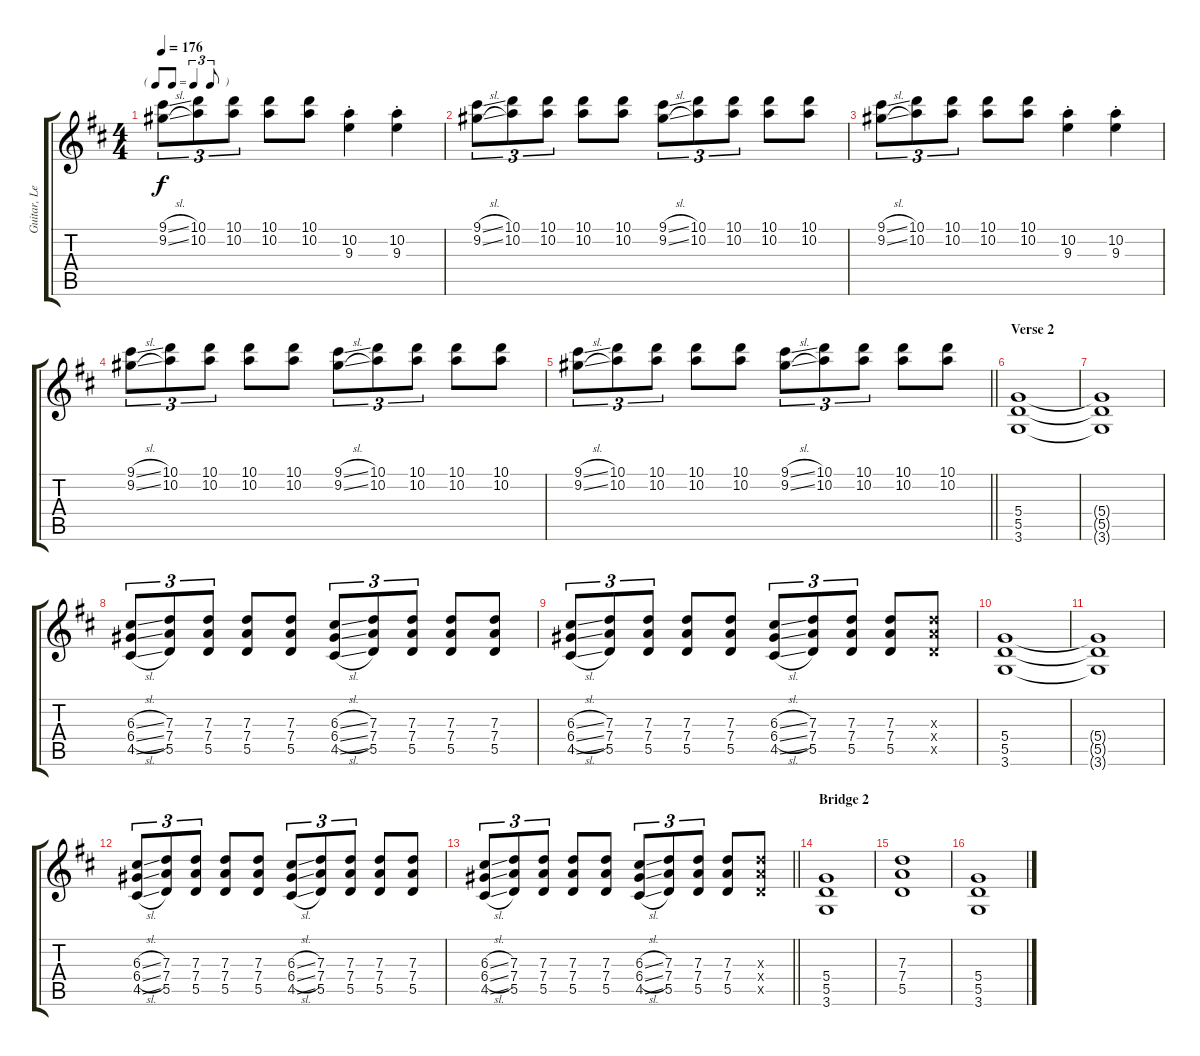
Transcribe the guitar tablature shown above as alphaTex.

\track ("Guitar, Lead" "Guitar, Le") {instrument overdrivenguitar}
\staff {score tabs}
\tuning (E4 B3 G3 D3 A2 E2) {hide}
\ts (4 4)
\tf triplet8th
\tempo 176
\clef g2
\ks d
(9.1{sl} 9.2{sl}).8{tu (3 2) dy f} (10.1 10.2).8{tu (3 2)} (10.1 10.2).8{tu (3 2)} (10.1 10.2).8 (10.1 10.2).8 (10.2{st} 9.3{st}).4 (10.2{st} 9.3{st}).4 |
(9.1{sl} 9.2{sl}).8{tu (3 2)} (10.1 10.2).8{tu (3 2)} (10.1 10.2).8{tu (3 2)} (10.1 10.2).8 (10.1 10.2).8 (9.1{sl} 9.2{sl}).8{tu (3 2)} (10.1 10.2).8{tu (3 2)} (10.1 10.2).8{tu (3 2)} (10.1 10.2).8 (10.1 10.2).8 |
(9.1{sl} 9.2{sl}).8{tu (3 2)} (10.1 10.2).8{tu (3 2)} (10.1 10.2).8{tu (3 2)} (10.1 10.2).8 (10.1 10.2).8 (10.2{st} 9.3{st}).4 (10.2{st} 9.3{st}).4 |
(9.1{sl} 9.2{sl}).8{tu (3 2)} (10.1 10.2).8{tu (3 2)} (10.1 10.2).8{tu (3 2)} (10.1 10.2).8 (10.1 10.2).8 (9.1{sl} 9.2{sl}).8{tu (3 2)} (10.1 10.2).8{tu (3 2)} (10.1 10.2).8{tu (3 2)} (10.1 10.2).8 (10.1 10.2).8 |
\barLineRight lightlight
(9.1{sl} 9.2{sl}).8{tu (3 2)} (10.1 10.2).8{tu (3 2)} (10.1 10.2).8{tu (3 2)} (10.1 10.2).8 (10.1 10.2).8 (9.1{sl} 9.2{sl}).8{tu (3 2)} (10.1 10.2).8{tu (3 2)} (10.1 10.2).8{tu (3 2)} (10.1 10.2).8 (10.1 10.2).8 |
\section ("" "Verse 2")
(5.4 5.5 3.6).1 |
(5.4{t} 5.5{t} 3.6{t}).1 |
(6.3{sl} 6.4{sl} 4.5{sl}).8{tu (3 2)} (7.3 7.4 5.5).8{tu (3 2)} (7.3 7.4 5.5).8{tu (3 2)} (7.3 7.4 5.5).8 (7.3 7.4 5.5).8 (6.3{sl} 6.4{sl} 4.5{sl}).8{tu (3 2)} (7.3 7.4 5.5).8{tu (3 2)} (7.3 7.4 5.5).8{tu (3 2)} (7.3 7.4 5.5).8 (7.3 7.4 5.5).8 |
(6.3{sl} 6.4{sl} 4.5{sl}).8{tu (3 2)} (7.3 7.4 5.5).8{tu (3 2)} (7.3 7.4 5.5).8{tu (3 2)} (7.3 7.4 5.5).8 (7.3 7.4 5.5).8 (6.3{sl} 6.4{sl} 4.5{sl}).8{tu (3 2)} (7.3 7.4 5.5).8{tu (3 2)} (7.3 7.4 5.5).8{tu (3 2)} (7.3 7.4 5.5).8 (7.3{x} 7.4{x} 5.5{x}).8 |
(5.4 5.5 3.6).1 |
(5.4{t} 5.5{t} 3.6{t}).1 |
(6.3{sl} 6.4{sl} 4.5{sl}).8{tu (3 2)} (7.3 7.4 5.5).8{tu (3 2)} (7.3 7.4 5.5).8{tu (3 2)} (7.3 7.4 5.5).8 (7.3 7.4 5.5).8 (6.3{sl} 6.4{sl} 4.5{sl}).8{tu (3 2)} (7.3 7.4 5.5).8{tu (3 2)} (7.3 7.4 5.5).8{tu (3 2)} (7.3 7.4 5.5).8 (7.3 7.4 5.5).8 |
\barLineRight lightlight
(6.3{sl} 6.4{sl} 4.5{sl}).8{tu (3 2)} (7.3 7.4 5.5).8{tu (3 2)} (7.3 7.4 5.5).8{tu (3 2)} (7.3 7.4 5.5).8 (7.3 7.4 5.5).8 (6.3{sl} 6.4{sl} 4.5{sl}).8{tu (3 2)} (7.3 7.4 5.5).8{tu (3 2)} (7.3 7.4 5.5).8{tu (3 2)} (7.3 7.4 5.5).8 (7.3{x} 7.4{x} 5.5{x}).8 |
\section ("" "Bridge 2")
(5.4 5.5 3.6).1 |
(7.3 7.4 5.5).1 |
(5.4 5.5 3.6).1
